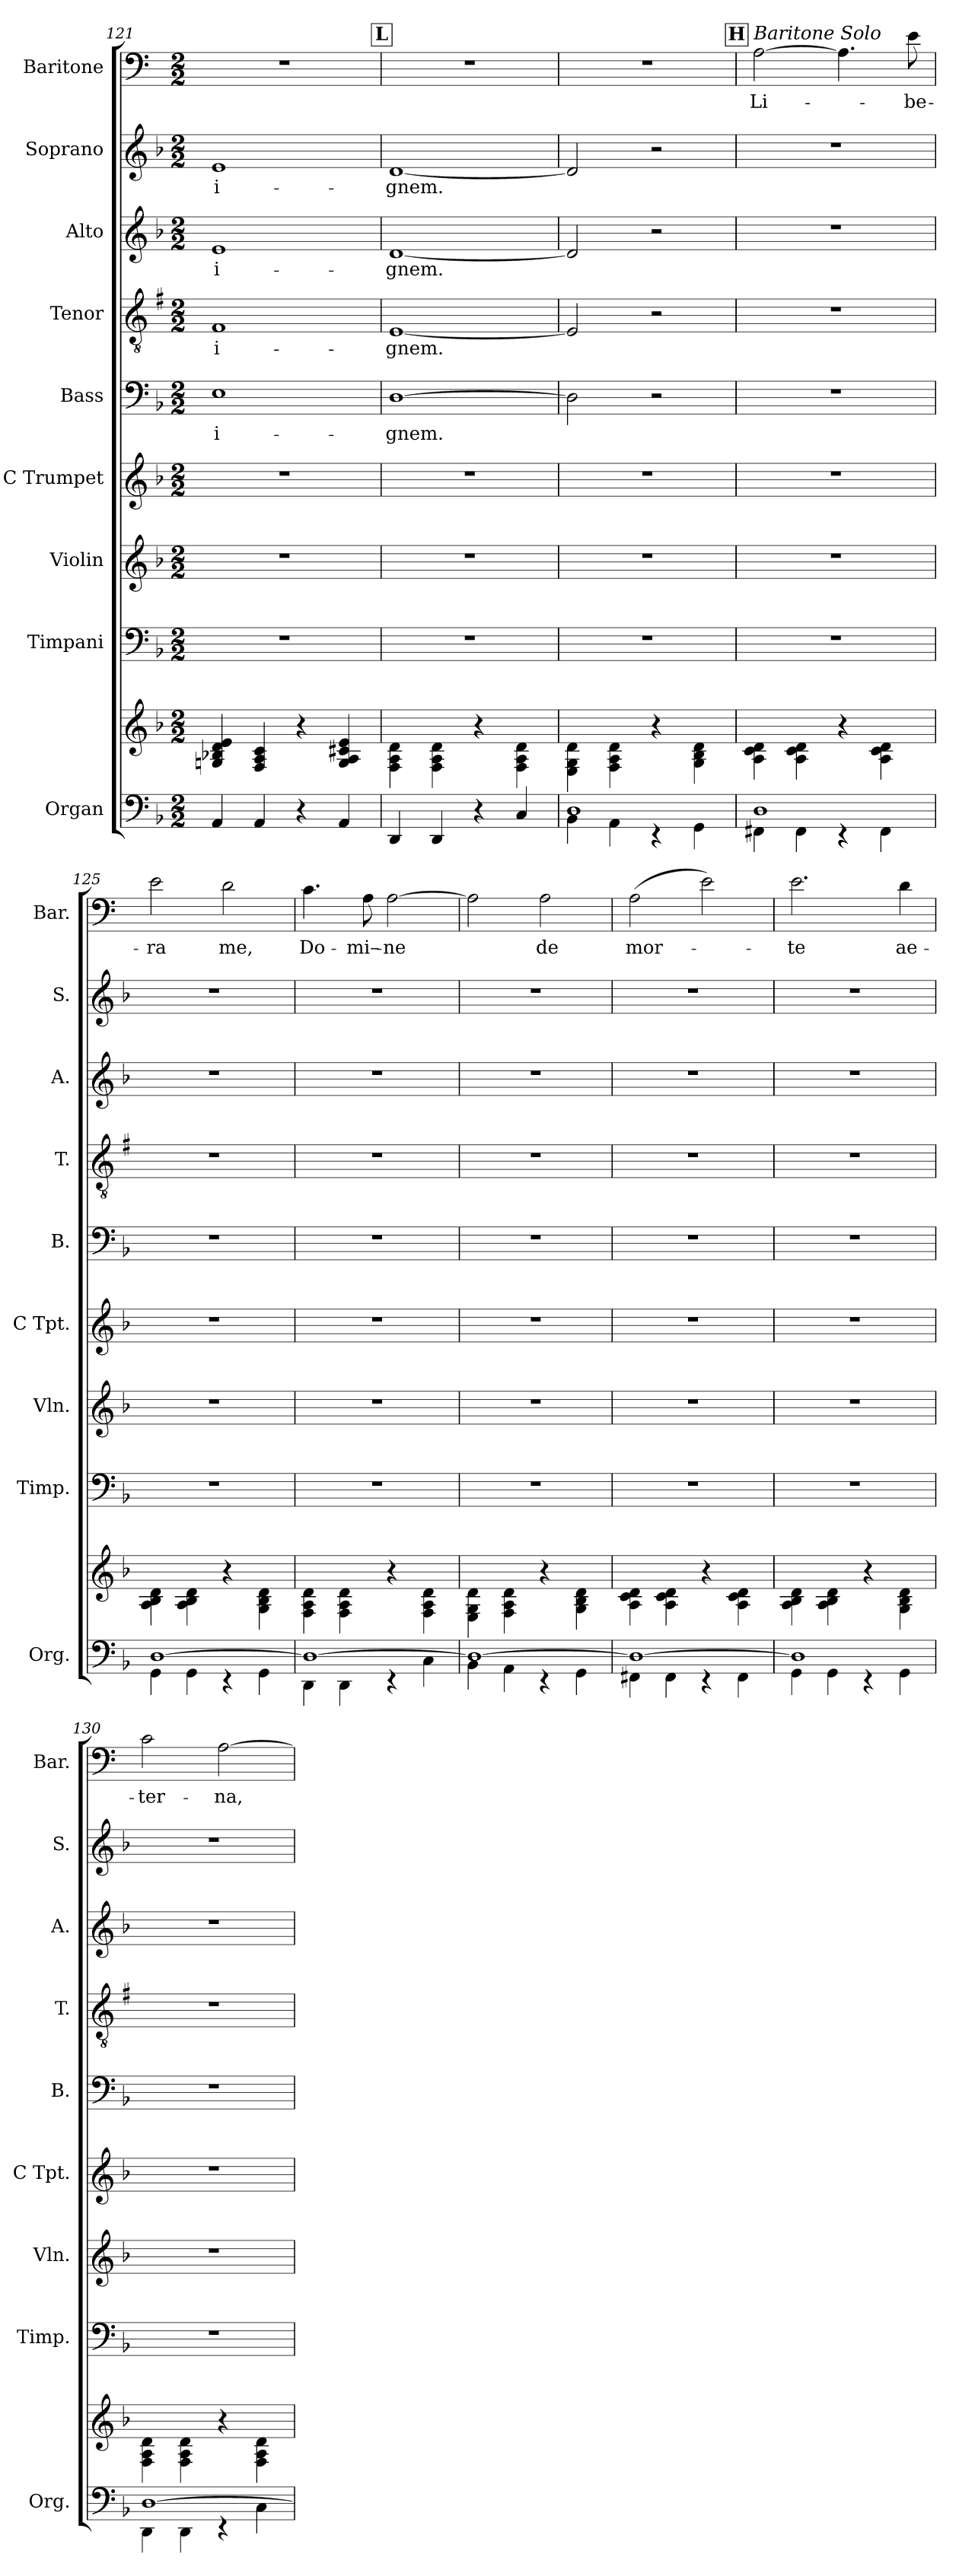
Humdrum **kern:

**kern	**kern	**kern	**kern	**kern	**kern	**text	**kern	**text	**kern	**text	**kern	**text	**kern	**text
*part9	*part9	*part8	*part7	*part6	*part5	*part5	*part4	*part4	*part3	*part3	*part2	*part2	*part1	*part1
*staff10	*staff9	*staff8	*staff7	*staff6	*staff5	*staff5	*staff4	*staff4	*staff3	*staff3	*staff2	*staff2	*staff1	*staff1
*I"Organ	*	*I"Timpani	*I"Violin	*I"C Trumpet	*I"Bass	*	*I"Tenor	*	*I"Alto	*	*I"Soprano	*	*I"Baritone	*
*I'Org.	*	*I'Timp.	*I'Vln.	*I'C Tpt.	*I'B.	*	*I'T.	*	*I'A.	*	*I'S.	*	*I'Bar.	*
*clefF4	*clefG2	*clefF4	*clefG2	*clefG2	*clefF4	*	*clefGv2	*	*clefG2	*	*clefG2	*	*clefF4	*
*	*	*	*	*	*	*	*ITrd1c2	*	*	*	*	*	*ITrd4c7	*
*k[b-]	*k[b-]	*k[b-]	*k[b-]	*k[b-]	*k[b-]	*	*k[b-]	*	*k[b-]	*	*k[b-]	*	*k[b-]	*
*F:	*F:	*F:	*F:	*F:	*F:	*	*F:	*	*F:	*	*F:	*	*F:	*
*M2/2	*M2/2	*M2/2	*M2/2	*M2/2	*M2/2	*	*M2/2	*	*M2/2	*	*M2/2	*	*M2/2	*
=121	=121	=121	=121	=121	=121	=121	=121	=121	=121	=121	=121	=121	=121	=121
!	!	!	!	!	!	!LO:LY:b:color=#7F7F7F	!	!LO:LY:b:color=#0000FF	!	!LO:LY:b:color=#108001	!	!LO:LY:b:color=#FC0107	!	!
4AA/	4Gn/ 4B-X/ 4d/ 4e/	1r	1r	1r	1Ei	i-	1Ej	i-	1eZ	i-	1eV	i-	1r	.
4AA/	4F/ 4A/ 4c/	.	.	.	.	.	.	.	.	.	.	.	.	.
4r	4r	.	.	.	.	.	.	.	.	.	.	.	.	.
4AA/	4G/ 4A/ 4c#X/ 4e/	.	.	.	.	.	.	.	.	.	.	.	.	.
!!LO:REH:place=s1:a:B:fs=14:t=L
=122	=122	=122	=122	=122	=122	=122	=122	=122	=122	=122	=122	=122	=122	=122
!	!	!	!	!	!	!LO:LY:b:color=#7F7F7F	!	!LO:LY:b:color=#0000FF	!	!LO:LY:b:color=#108001	!	!LO:LY:b:color=#FC0107	!	!
4DD/	4F\ 4A\ 4d\	1r	1r	1r	[1Di	-gnem.	[1Dj	-gnem.	[1dZ	-gnem.	[1dV	-gnem.	1r	.
4DD/	4F\ 4A\ 4d\	.	.	.	.	.	.	.	.	.	.	.	.	.
4r	4r	.	.	.	.	.	.	.	.	.	.	.	.	.
4C/	4F\ 4A\ 4d\	.	.	.	.	.	.	.	.	.	.	.	.	.
=123	=123	=123	=123	=123	=123	=123	=123	=123	=123	=123	=123	=123	=123	=123
*^	*	*	*	*	*	*	*	*	*	*	*	*	*	*
1D	4BB-\	4E\ 4G\ 4d\	1r	1r	1r	2Di\]	.	2Dj/]	.	2dZ/]	.	2dV/]	.	1r	.
.	4AA\	4F\ 4A\ 4d\	.	.	.	.	.	.	.	.	.	.	.	.	.
.	4r	4r	.	.	.	2r	.	2r	.	2r	.	2r	.	.	.
.	4GG\	4G\ 4B-\ 4d\	.	.	.	.	.	.	.	.	.	.	.	.	.
!!LO:REH:place=s1:a:B:fs=14:t=H
=124	=124	=124	=124	=124	=124	=124	=124	=124	=124	=124	=124	=124	=124	=124	=124
!	!	!	!	!	!	!	!	!	!	!	!	!	!	!LO:TX:a:i:t=Baritone Solo	!
!	!	!	!	!	!	!	!	!	!	!	!	!	!	!	!LO:LY:b:color=#800080
1D	4FF#X\	4A\ 4c\ 4d\	1r	1r	1r	1r	.	1r	.	1r	.	1r	.	[2D\	-Li-
.	4FF#\	4A\ 4c\ 4d\	.	.	.	.	.	.	.	.	.	.	.	.	.
.	4r	4r	.	.	.	.	.	.	.	.	.	.	.	4.D\]	.
.	4FF#\	4A\ 4c\ 4d\	.	.	.	.	.	.	.	.	.	.	.	.	.
!	!	!	!	!	!	!	!	!	!	!	!	!	!	!	!LO:LY:b:color=#800080
.	.	.	.	.	.	.	.	.	.	.	.	.	.	8A\	-be-
=125	=125	=125	=125	=125	=125	=125	=125	=125	=125	=125	=125	=125	=125	=125	=125
!	!	!	!	!	!	!	!	!	!	!	!	!	!	!	!LO:LY:b:color=#800080
[1D	4GG\	4A\ 4B-\ 4d\	1r	1r	1r	1r	.	1r	.	1r	.	1r	.	2A\	-ra
.	4GG\	4A\ 4B-\ 4d\	.	.	.	.	.	.	.	.	.	.	.	.	.
!	!	!	!	!	!	!	!	!	!	!	!	!	!	!	!LO:LY:b:color=#800080
.	4r	4r	.	.	.	.	.	.	.	.	.	.	.	2G\	me,
.	4GG\	4G\ 4B-\ 4d\	.	.	.	.	.	.	.	.	.	.	.	.	.
!!LO:PB:g=z
=126	=126	=126	=126	=126	=126	=126	=126	=126	=126	=126	=126	=126	=126	=126	=126
!	!	!	!	!	!	!	!	!	!	!	!	!	!	!	!LO:LY:b:color=#800080
1D_	4DD\	4F\ 4A\ 4d\	1r	1r	1r	1r	.	1r	.	1r	.	1r	.	4.F\	Do-
.	4DD\	4F\ 4A\ 4d\	.	.	.	.	.	.	.	.	.	.	.	.	.
!	!	!	!	!	!	!	!	!	!	!	!	!	!	!	!LO:LY:b:color=#800080
.	.	.	.	.	.	.	.	.	.	.	.	.	.	8D\	-mi–-
!	!	!	!	!	!	!	!	!	!	!	!	!	!	!	!LO:LY:b:color=#800080
.	4r	4r	.	.	.	.	.	.	.	.	.	.	.	[2D\	-ne
.	4C\	4F\ 4A\ 4d\	.	.	.	.	.	.	.	.	.	.	.	.	.
=127	=127	=127	=127	=127	=127	=127	=127	=127	=127	=127	=127	=127	=127	=127	=127
1D_	4BB-\	4E\ 4G\ 4d\	1r	1r	1r	1r	.	1r	.	1r	.	1r	.	2D\]	.
.	4AA\	4F\ 4A\ 4d\	.	.	.	.	.	.	.	.	.	.	.	.	.
!	!	!	!	!	!	!	!	!	!	!	!	!	!	!	!LO:LY:b:color=#800080
.	4r	4r	.	.	.	.	.	.	.	.	.	.	.	2D\	de
.	4GG\	4G\ 4B-\ 4d\	.	.	.	.	.	.	.	.	.	.	.	.	.
=128	=128	=128	=128	=128	=128	=128	=128	=128	=128	=128	=128	=128	=128	=128	=128
!	!	!	!	!	!	!	!	!	!	!	!	!	!	!	!LO:LY:b:color=#800080
1D_	4FF#X\	4A\ 4c\ 4d\	1r	1r	1r	1r	.	1r	.	1r	.	1r	.	(>2D\	-mor-
.	4FF#\	4A\ 4c\ 4d\	.	.	.	.	.	.	.	.	.	.	.	.	.
.	4r	4r	.	.	.	.	.	.	.	.	.	.	.	2A\)	.
.	4FF#\	4A\ 4c\ 4d\	.	.	.	.	.	.	.	.	.	.	.	.	.
=129	=129	=129	=129	=129	=129	=129	=129	=129	=129	=129	=129	=129	=129	=129	=129
!	!	!	!	!	!	!	!	!	!	!	!	!	!	!	!LO:LY:b:color=#800080
1D]	4GG\	4A\ 4B-\ 4d\	1r	1r	1r	1r	.	1r	.	1r	.	1r	.	2.A\	-te
.	4GG\	4A\ 4B-\ 4d\	.	.	.	.	.	.	.	.	.	.	.	.	.
.	4r	4r	.	.	.	.	.	.	.	.	.	.	.	.	.
!	!	!	!	!	!	!	!	!	!	!	!	!	!	!	!LO:LY:b:color=#800080
.	4GG\	4G\ 4B-\ 4d\	.	.	.	.	.	.	.	.	.	.	.	4G\	ae-
=130	=130	=130	=130	=130	=130	=130	=130	=130	=130	=130	=130	=130	=130	=130	=130
!	!	!	!	!	!	!	!	!	!	!	!	!	!	!	!LO:LY:b:color=#800080
[1D	4DD\	4F\ 4A\ 4d\	1r	1r	1r	1r	.	1r	.	1r	.	1r	.	2F\	-ter-
.	4DD\	4F\ 4A\ 4d\	.	.	.	.	.	.	.	.	.	.	.	.	.
!	!	!	!	!	!	!	!	!	!	!	!	!	!	!	!LO:LY:b:color=#800080
.	4r	4r	.	.	.	.	.	.	.	.	.	.	.	[2D\	-na,
.	4C\	4F\ 4A\ 4d\	.	.	.	.	.	.	.	.	.	.	.	.	.
*v	*v	*	*	*	*	*	*	*	*	*	*	*	*	*	*
=	=	=	=	=	=	=	=	=	=	=	=	=	=	=
*-	*-	*-	*-	*-	*-	*-	*-	*-	*-	*-	*-	*-	*-	*-
